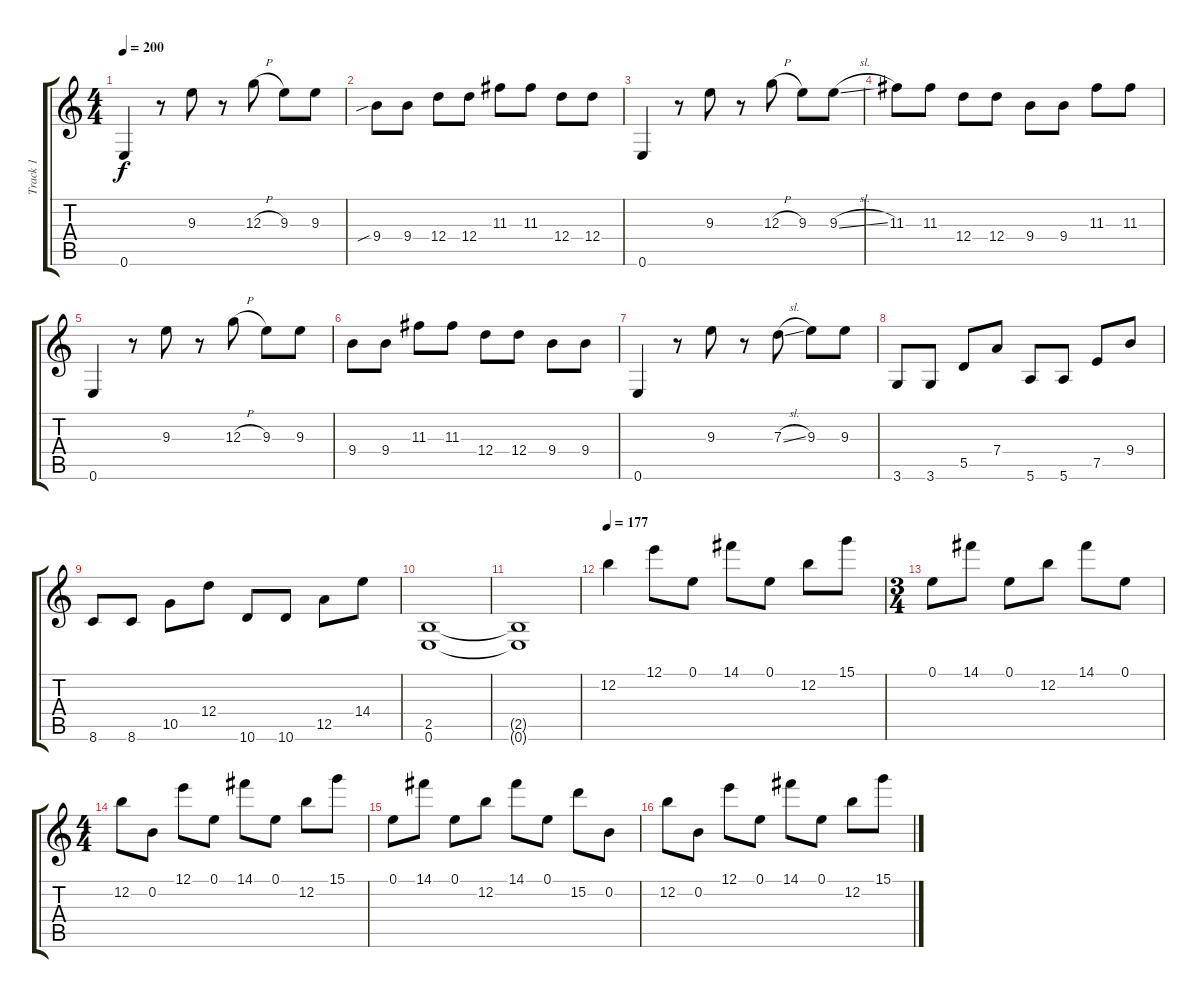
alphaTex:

\track ("Track 1" "Track 1") {instrument electricguitarjazz}
\staff {score tabs}
\tuning (E4 B3 G3 D3 A2 E2) {hide}
\ts (4 4)
\tempo 200
\clef g2
\ks c
0.6.4{dy f} r.8 9.3.8 r.8 12.3{h}.8 9.3.8 9.3.8 |
9.4{sib}.8 9.4.8 12.4.8 12.4.8 11.3.8 11.3.8 12.4.8 12.4.8 |
0.6.4 r.8 9.3.8 r.8 12.3{h}.8 9.3.8 9.3{sl}.8 |
11.3.8 11.3.8 12.4.8 12.4.8 9.4.8 9.4.8 11.3.8 11.3.8 |
0.6.4 r.8 9.3.8 r.8 12.3{h}.8 9.3.8 9.3.8 |
9.4.8 9.4.8 11.3.8 11.3.8 12.4.8 12.4.8 9.4.8 9.4.8 |
0.6.4 r.8 9.3.8 r.8 7.3{sl}.8 9.3.8 9.3.8 |
3.6.8 3.6.8 5.5.8 7.4.8 5.6.8 5.6.8 7.5.8 9.4.8 |
8.6.8 8.6.8 10.5.8 12.4.8 10.6.8 10.6.8 12.5.8 14.4.8 |
(2.5 0.6).1 |
(2.5{t} 0.6{t}).1 |
\tempo 177
12.2.4 12.1.8 0.1.8 14.1.8 0.1.8 12.2.8 15.1.8 |
\ts (3 4)
0.1.8 14.1.8 0.1.8 12.2.8 14.1.8 0.1.8 |
\ts (4 4)
12.2.8 0.2.8 12.1.8 0.1.8 14.1.8 0.1.8 12.2.8 15.1.8 |
0.1.8 14.1.8 0.1.8 12.2.8 14.1.8 0.1.8 15.2.8 0.2.8 |
12.2.8 0.2.8 12.1.8 0.1.8 14.1.8 0.1.8 12.2.8 15.1.8
